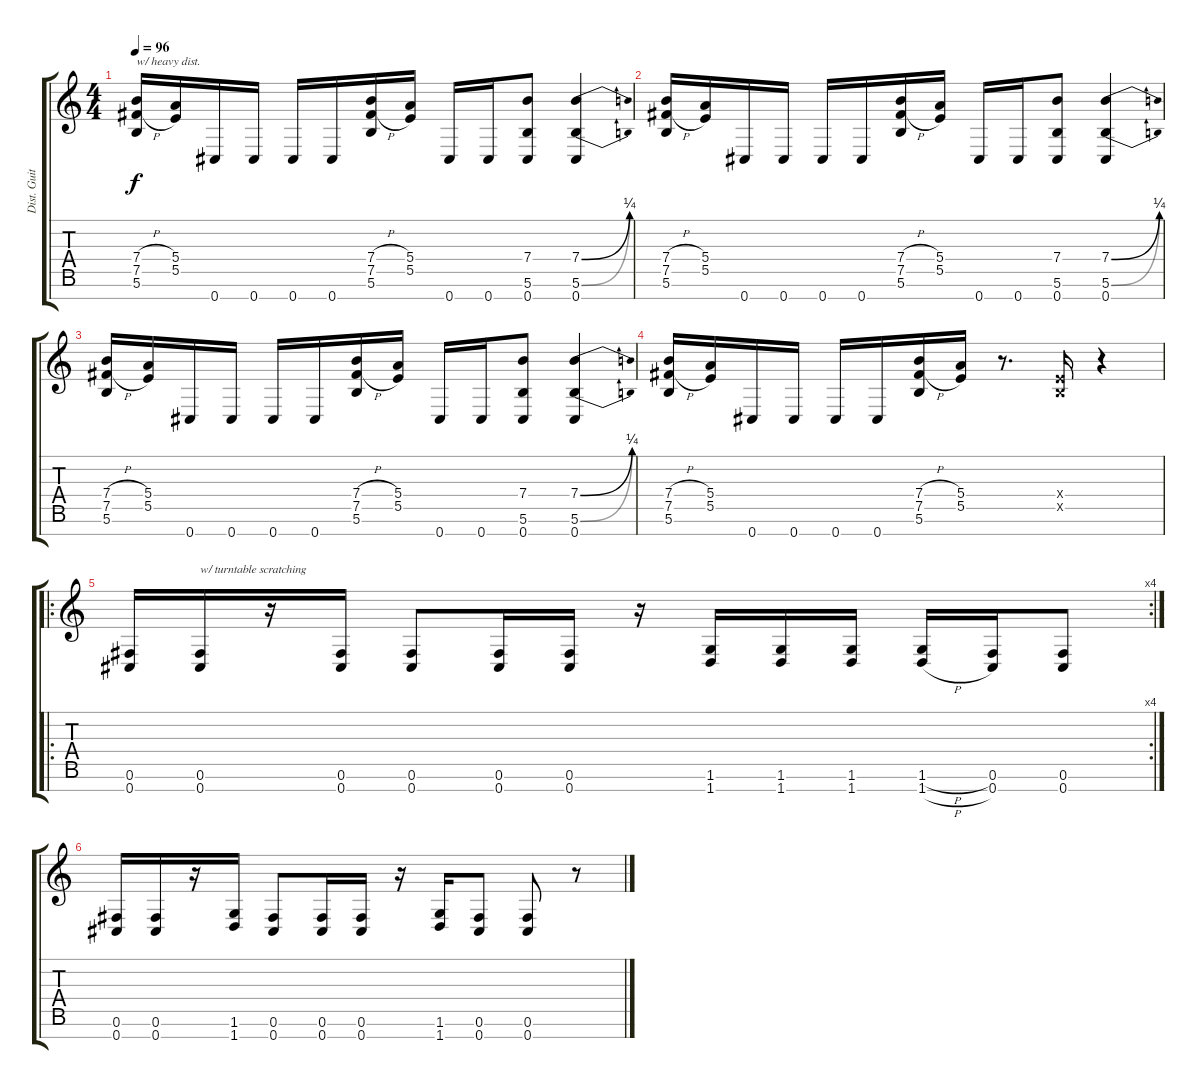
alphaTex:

\track ("Dist. Guitar" "Dist. Guit") {instrument distortionguitar}
\staff {score tabs}
\tuning (Db4 Db4 Ab3 E3 B2 Gb2 Db2) {hide}
\ts (4 4)
\tempo 96
\clef g2
\ks c
(7.4{h} 7.5{h} 5.6).16{txt "w/ heavy dist." dy f volume 16 instrument distortionguitar} (5.4 5.5).16 0.7.16 0.7.16 0.7.16 0.7.16 (7.4{h} 7.5{h} 5.6).16 (5.4 5.5).16 0.7.16 0.7.16 (7.4 5.6 0.7).8 (7.4{be (bend 0 0 60 1)} 5.6{be (bend 0 0 60 1)} 0.7).4 |
(7.4{h} 7.5{h} 5.6).16 (5.4 5.5).16 0.7.16 0.7.16 0.7.16 0.7.16 (7.4{h} 7.5{h} 5.6).16 (5.4 5.5).16 0.7.16 0.7.16 (7.4 5.6 0.7).8 (7.4{be (bend 0 0 60 1)} 5.6{be (bend 0 0 60 1)} 0.7).4 |
(7.4{h} 7.5{h} 5.6).16 (5.4 5.5).16 0.7.16 0.7.16 0.7.16 0.7.16 (7.4{h} 7.5{h} 5.6).16 (5.4 5.5).16 0.7.16 0.7.16 (7.4 5.6 0.7).8 (7.4{be (bend 0 0 60 1)} 5.6{be (bend 0 0 60 1)} 0.7).4 |
(7.4{h} 7.5{h} 5.6).16 (5.4 5.5).16 0.7.16 0.7.16 0.7.16 0.7.16 (7.4{h} 7.5{h} 5.6).16 (5.4 5.5).16 r.8{d} (0.4{x} 0.5{x}).16 r.4 |
\ro
\rc 4
(0.6 0.7).16 (0.6 0.7).16{txt "w/ turntable scratching"} r.16 (0.6 0.7).16 (0.6 0.7).8 (0.6 0.7).16 (0.6 0.7).16 r.16 (1.6 1.7).16 (1.6 1.7).16 (1.6 1.7).16 (1.6{h} 1.7{h}).16 (0.6 0.7).16 (0.6 0.7).8 |
(0.6 0.7).16 (0.6 0.7).16 r.16 (1.6 1.7).16 (0.6 0.7).8 (0.6 0.7).16 (0.6 0.7).16 r.16 (1.6 1.7).16 (0.6 0.7).8 (0.6 0.7).8 r.8
